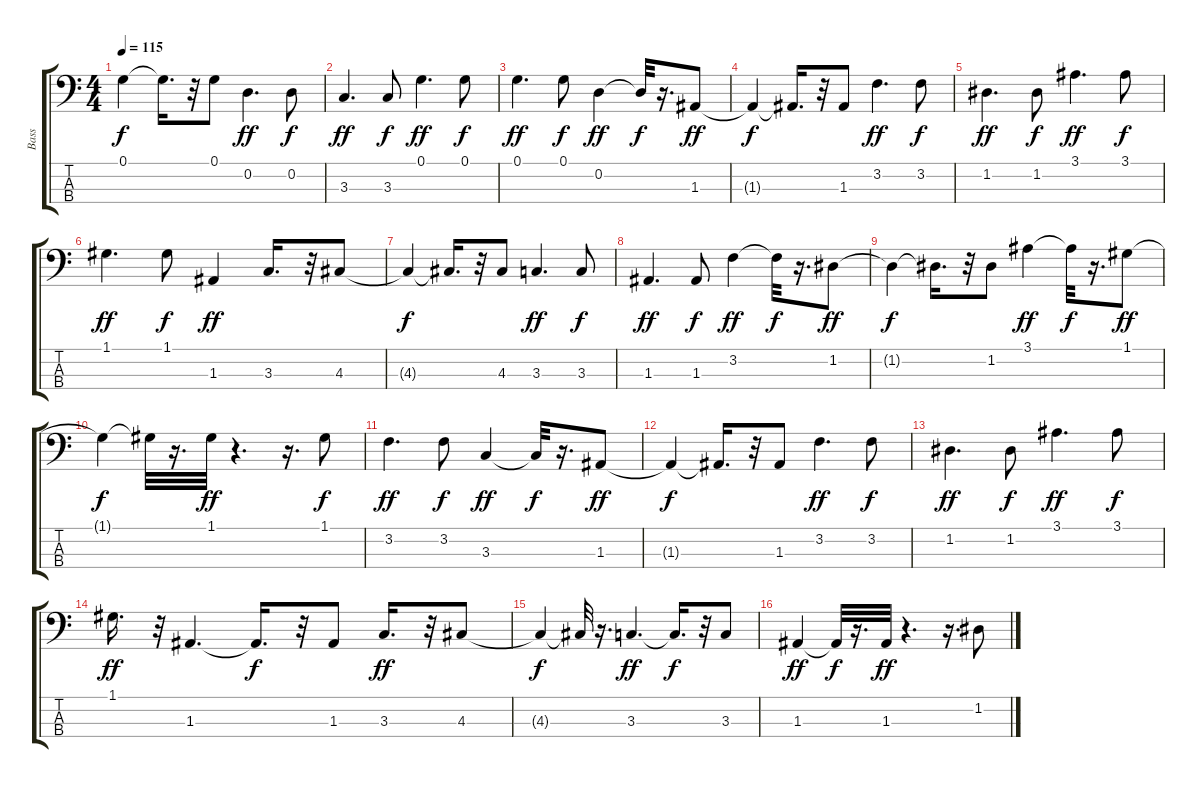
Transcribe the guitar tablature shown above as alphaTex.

\track ("Bass" "Bass") {instrument acousticbass}
\staff {score tabs}
\tuning (G2 D2 A1 E1) {hide}
\ts (4 4)
\tempo 115
\clef f4
\ks c
0.1{t}.4{dy f} 0.1{t}.16{d} r.32 0.1.8 0.2.4{d dy ff} 0.2.8{dy f} |
3.3.4{d dy ff} 3.3.8{dy f} 0.1.4{d dy ff} 0.1.8{dy f} |
0.1.4{d dy ff} 0.1.8{dy f} 0.2.4{dy ff} 0.2{t}.32{dy f} r.16{d} 1.3.8{dy ff} |
1.3{t}.4{dy f} 1.3{t}.16{d} r.32 1.3.8 3.2.4{d dy ff} 3.2.8{dy f} |
1.2.4{d dy ff} 1.2.8{dy f} 3.1.4{d dy ff} 3.1.8{dy f} |
1.1.4{d dy ff} 1.1.8{dy f} 1.3.4{dy ff} 3.3.16{d} r.32 4.3.8 |
4.3{t}.4{dy f} 4.3{t}.16{d} r.32 4.3.8 3.3.4{d dy ff} 3.3.8{dy f} |
1.3.4{d dy ff} 1.3.8{dy f} 3.2.4{dy ff} 3.2{t}.32{dy f} r.16{d} 1.2.8{dy ff} |
1.2{t}.4{dy f} 1.2{t}.16{d} r.32 1.2.8 3.1.4{dy ff} 3.1{t}.32{dy f} r.16{d} 1.1.8{dy ff} |
1.1{t}.4{dy f} 1.1{t}.32 r.16{d} 1.1.32{dy ff} r.4{d} r.16{d} 1.1.8{dy f} |
3.2.4{d dy ff} 3.2.8{dy f} 3.3.4{dy ff} 3.3{t}.32{dy f} r.16{d} 1.3.8{dy ff} |
1.3{t}.4{dy f} 1.3{t}.16{d} r.32 1.3.8 3.2.4{d dy ff} 3.2.8{dy f} |
1.2.4{d dy ff} 1.2.8{dy f} 3.1.4{d dy ff} 3.1.8{dy f} |
1.1.16{d dy ff} r.32 1.3.4{d} 1.3{t}.16{d dy f} r.32 1.3.8 3.3.16{d dy ff} r.32 4.3.8 |
4.3{t}.4{dy f} 4.3{t}.32 r.16{d} 3.3.4{d dy ff} 3.3{t}.16{d dy f} r.32 3.3.8 |
1.3.4{dy ff} 1.3{t}.32{dy f} r.16{d} 1.3.32{dy ff} r.4{d} r.16{d} 1.2.8
